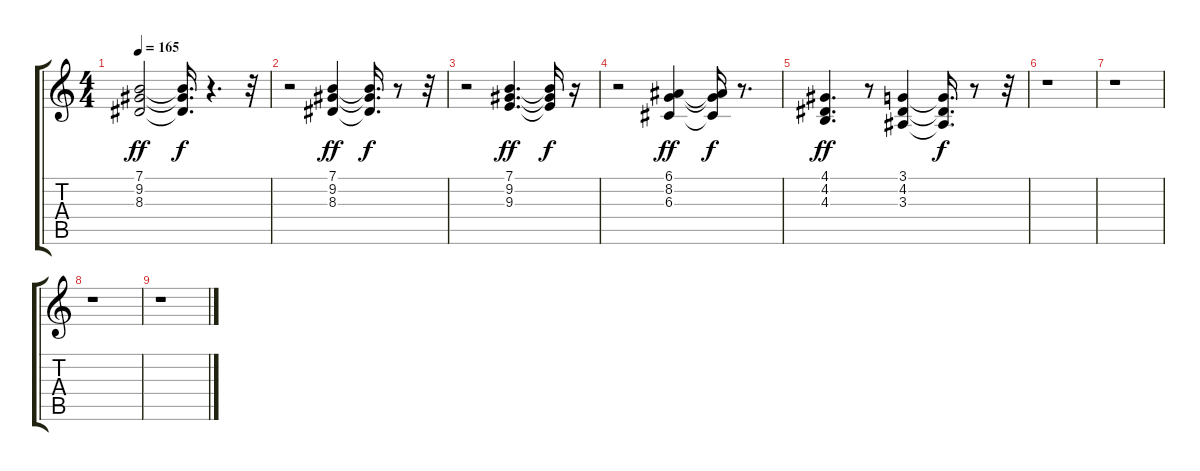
\track (" " " ") {instrument pad5bowed}
\staff {score tabs}
\tuning (E4 B3 G3 D3 A2 E2) {hide}
\ts (4 4)
\tempo 165
\clef g2
\ks c
(7.1 9.2 8.3).2{dy ff} (7.1{t} 9.2{t} 8.3{t}).16{d dy f} r.4{d} r.32 |
r.2 (7.1 9.2 8.3).4{dy ff} (7.1{t} 9.2{t} 8.3{t}).16{d dy f} r.8 r.32 |
r.2 (7.1 9.2 9.3).4{d dy ff} (7.1{t} 9.2{t} 9.3{t}).16{dy f} r.16 |
r.2 (6.1 8.2 6.3).4{dy ff} (6.1{t} 8.2{t} 6.3{t}).16{dy f} r.8{d} |
(4.1 4.2 4.3).4{d dy ff} r.8 (3.1 4.2 3.3).4 (3.1{t} 4.2{t} 3.3{t}).16{d dy f} r.8 r.32 |
r.1 |
r.1 |
r.1 |
r.1
